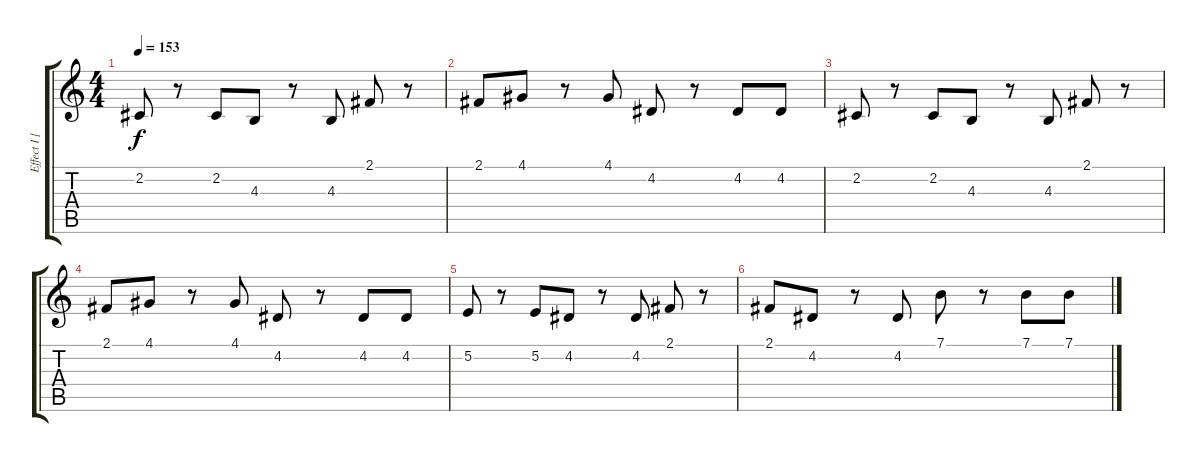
\track ("Effect I [Captain]" "Effect I [") {instrument pad2warm}
\staff {score tabs}
\tuning (E4 B3 G3 D3 A2 E2) {hide}
\ts (4 4)
\tempo 153
\clef g2
\ks c
2.2.8{dy f volume 1} r.8 2.2.8 4.3.8 r.8 4.3.8 2.1.8 r.8 |
2.1.8 4.1.8 r.8 4.1.8 4.2.8 r.8 4.2.8 4.2.8 |
2.2.8 r.8 2.2.8 4.3.8 r.8 4.3.8 2.1.8 r.8 |
2.1.8 4.1.8 r.8 4.1.8 4.2.8 r.8 4.2.8 4.2.8 |
5.2.8{volume 0} r.8 5.2.8 4.2.8 r.8 4.2.8 2.1.8 r.8 |
2.1.8 4.2.8 r.8 4.2.8 7.1.8 r.8 7.1.8 7.1.8
